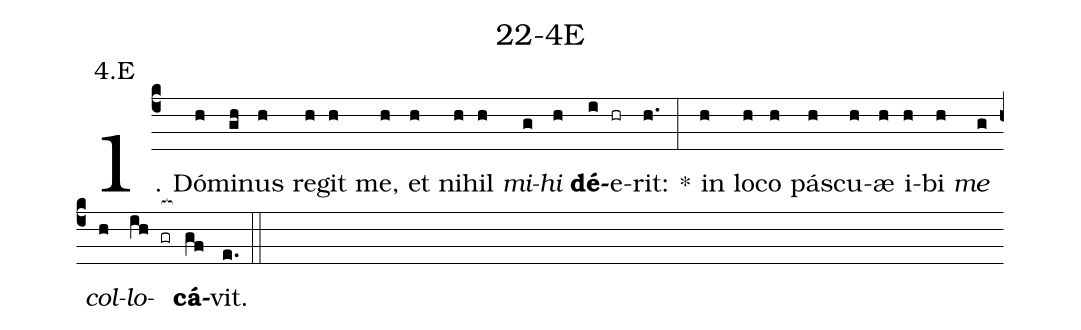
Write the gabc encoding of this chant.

name: 22-4E;
annotation: 4.E;
%%
(c4)1. Dó(h)mi(gh)nus(h) re(h)git(h) me,(h) et(h) ni(h)hil(h) <i>mi</i>(g)<i>hi</i>(h) <b>dé</b>(i)e(hr)rit:(h.) *(:) in(h) lo(h)co(h) pás(h)cu(h)æ(h) i(h)bi(h) <i>me</i>(g) <i>col</i>(h)<i>lo</i>(ih gr[ocb:1{])<b>cá</b>(gf[ocb:0}])vit.(e.) (::)
